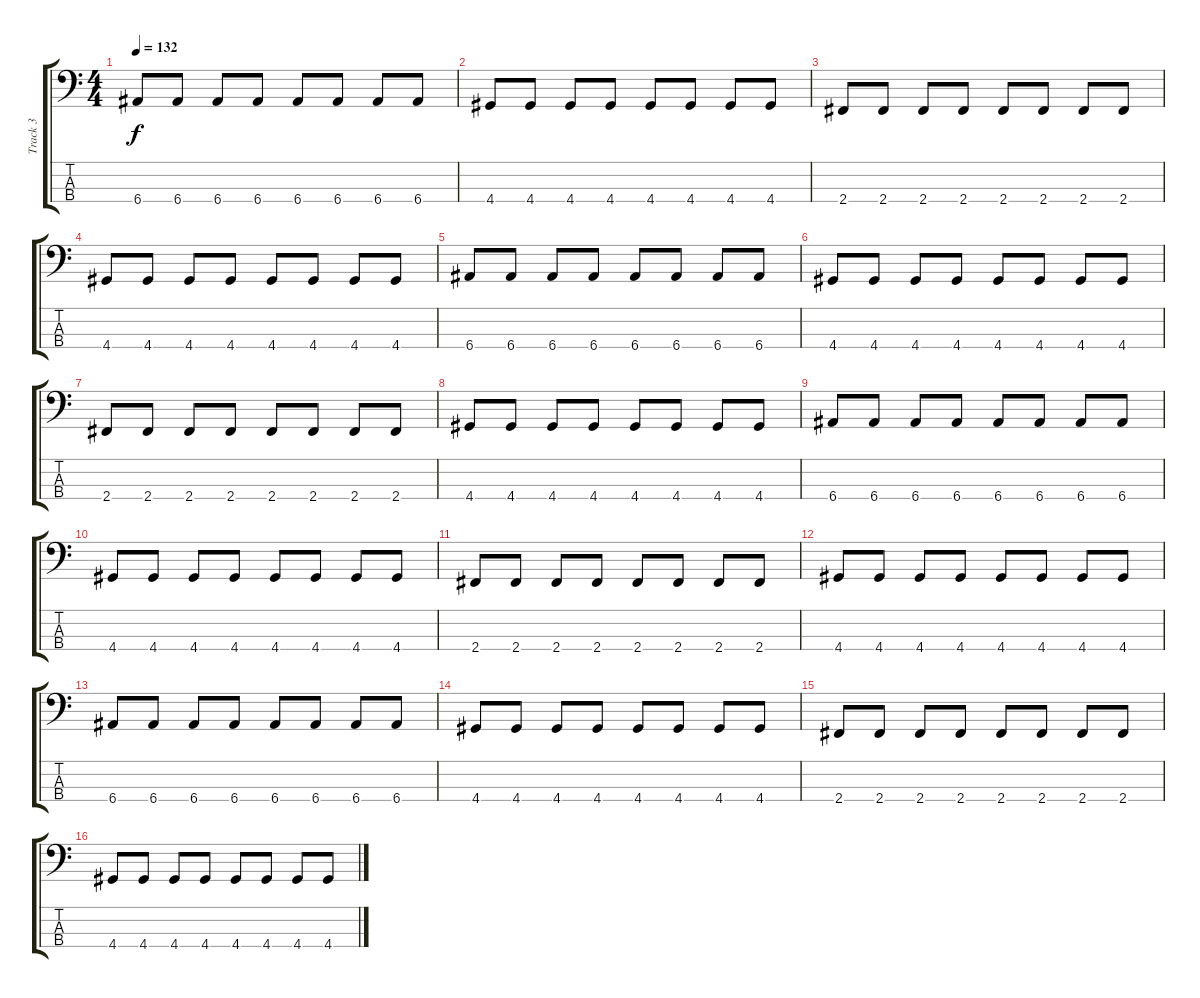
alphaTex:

\track ("Track 3" "Track 3") {instrument synthbass1}
\staff {score tabs}
\tuning (G2 D2 A1 E1) {hide}
\ts (4 4)
\tempo 132
\clef f4
\ks c
6.4.8{dy f} 6.4.8 6.4.8 6.4.8 6.4.8 6.4.8 6.4.8 6.4.8 |
4.4.8 4.4.8 4.4.8 4.4.8 4.4.8 4.4.8 4.4.8 4.4.8 |
2.4.8 2.4.8 2.4.8 2.4.8 2.4.8 2.4.8 2.4.8 2.4.8 |
4.4.8 4.4.8 4.4.8 4.4.8 4.4.8 4.4.8 4.4.8 4.4.8 |
6.4.8 6.4.8 6.4.8 6.4.8 6.4.8 6.4.8 6.4.8 6.4.8 |
4.4.8 4.4.8 4.4.8 4.4.8 4.4.8 4.4.8 4.4.8 4.4.8 |
2.4.8 2.4.8 2.4.8 2.4.8 2.4.8 2.4.8 2.4.8 2.4.8 |
4.4.8 4.4.8 4.4.8 4.4.8 4.4.8 4.4.8 4.4.8 4.4.8 |
6.4.8 6.4.8 6.4.8 6.4.8 6.4.8 6.4.8 6.4.8 6.4.8 |
4.4.8 4.4.8 4.4.8 4.4.8 4.4.8 4.4.8 4.4.8 4.4.8 |
2.4.8 2.4.8 2.4.8 2.4.8 2.4.8 2.4.8 2.4.8 2.4.8 |
4.4.8 4.4.8 4.4.8 4.4.8 4.4.8 4.4.8 4.4.8 4.4.8 |
6.4.8 6.4.8 6.4.8 6.4.8 6.4.8 6.4.8 6.4.8 6.4.8 |
4.4.8 4.4.8 4.4.8 4.4.8 4.4.8 4.4.8 4.4.8 4.4.8 |
2.4.8 2.4.8 2.4.8 2.4.8 2.4.8 2.4.8 2.4.8 2.4.8 |
4.4.8 4.4.8 4.4.8 4.4.8 4.4.8 4.4.8 4.4.8 4.4.8
